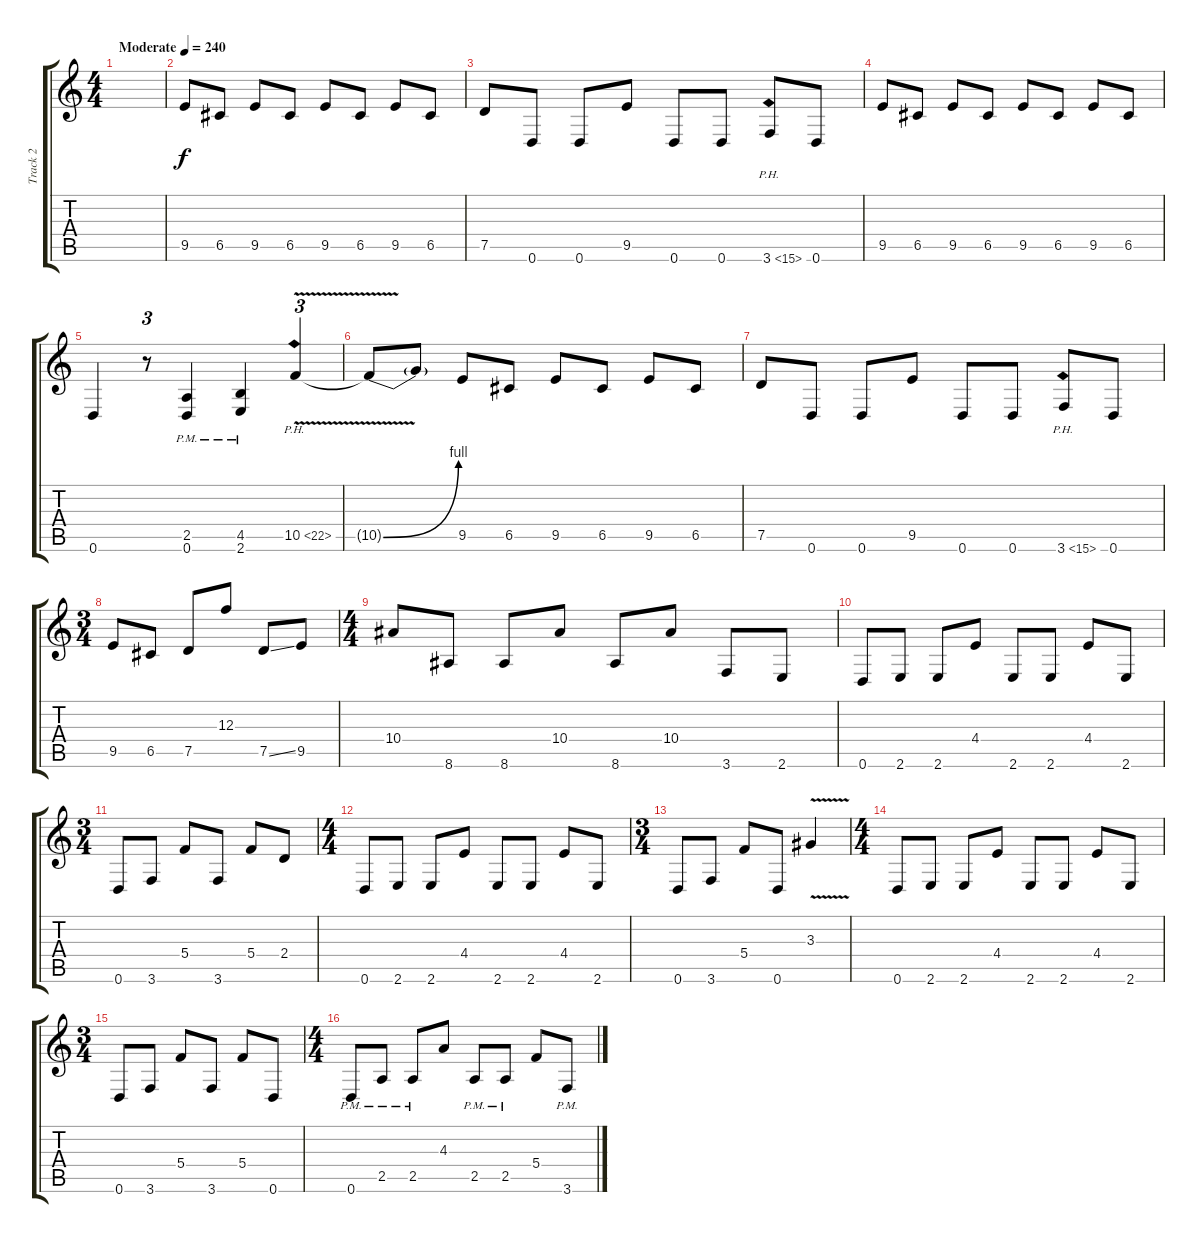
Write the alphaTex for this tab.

\track ("Track 2" "Track 2") {instrument distortionguitar}
\staff {score tabs}
\tuning (D4 A3 F3 C3 G2 D2) {hide}
\ts (4 4)
\tempo (240 "Moderate")
\clef g2
\ks c
|
9.5.8 6.5.8 9.5.8 6.5.8 9.5.8 6.5.8 9.5.8 6.5.8 |
7.5.8 0.6.8 0.6.8 9.5.8 0.6.8 0.6.8 3.6{ph 12}.8 0.6.8 |
9.5.8 6.5.8 9.5.8 6.5.8 9.5.8 6.5.8 9.5.8 6.5.8 |
0.6.4 r.8{tu (3 2)} (2.5{pm} 0.6{pm}).4 (4.5{pm} 2.6{pm}).4 10.5{ph 12 v}.4{tu (3 2)} |
10.5{be (bend 0 0 60 4) t}.8 10.5{t}.8 9.5.8 6.5.8 9.5.8 6.5.8 9.5.8 6.5.8 |
7.5.8 0.6.8 0.6.8 9.5.8 0.6.8 0.6.8 3.6{ph 12}.8 0.6.8 |
\ts (3 4)
9.5.8 6.5.8 7.5.8 12.3.8 7.5{ss}.8 9.5.8 |
\ts (4 4)
10.4.8 8.6.8 8.6.8 10.4.8 8.6.8 10.4.8 3.6.8 2.6.8 |
0.6.8 2.6.8 2.6.8 4.4.8 2.6.8 2.6.8 4.4.8 2.6.8 |
\ts (3 4)
0.6.8 3.6.8 5.4.8 3.6.8 5.4.8 2.4.8 |
\ts (4 4)
0.6.8 2.6.8 2.6.8 4.4.8 2.6.8 2.6.8 4.4.8 2.6.8 |
\ts (3 4)
0.6.8 3.6.8 5.4.8 0.6.8 3.3{v}.4 |
\ts (4 4)
0.6.8 2.6.8 2.6.8 4.4.8 2.6.8 2.6.8 4.4.8 2.6.8 |
\ts (3 4)
0.6.8 3.6.8 5.4.8 3.6.8 5.4.8 0.6.8 |
\ts (4 4)
0.6{pm}.8 2.5{pm}.8 2.5{pm}.8 4.3.8 2.5{pm}.8 2.5{pm}.8 5.4.8 3.6{pm}.8
